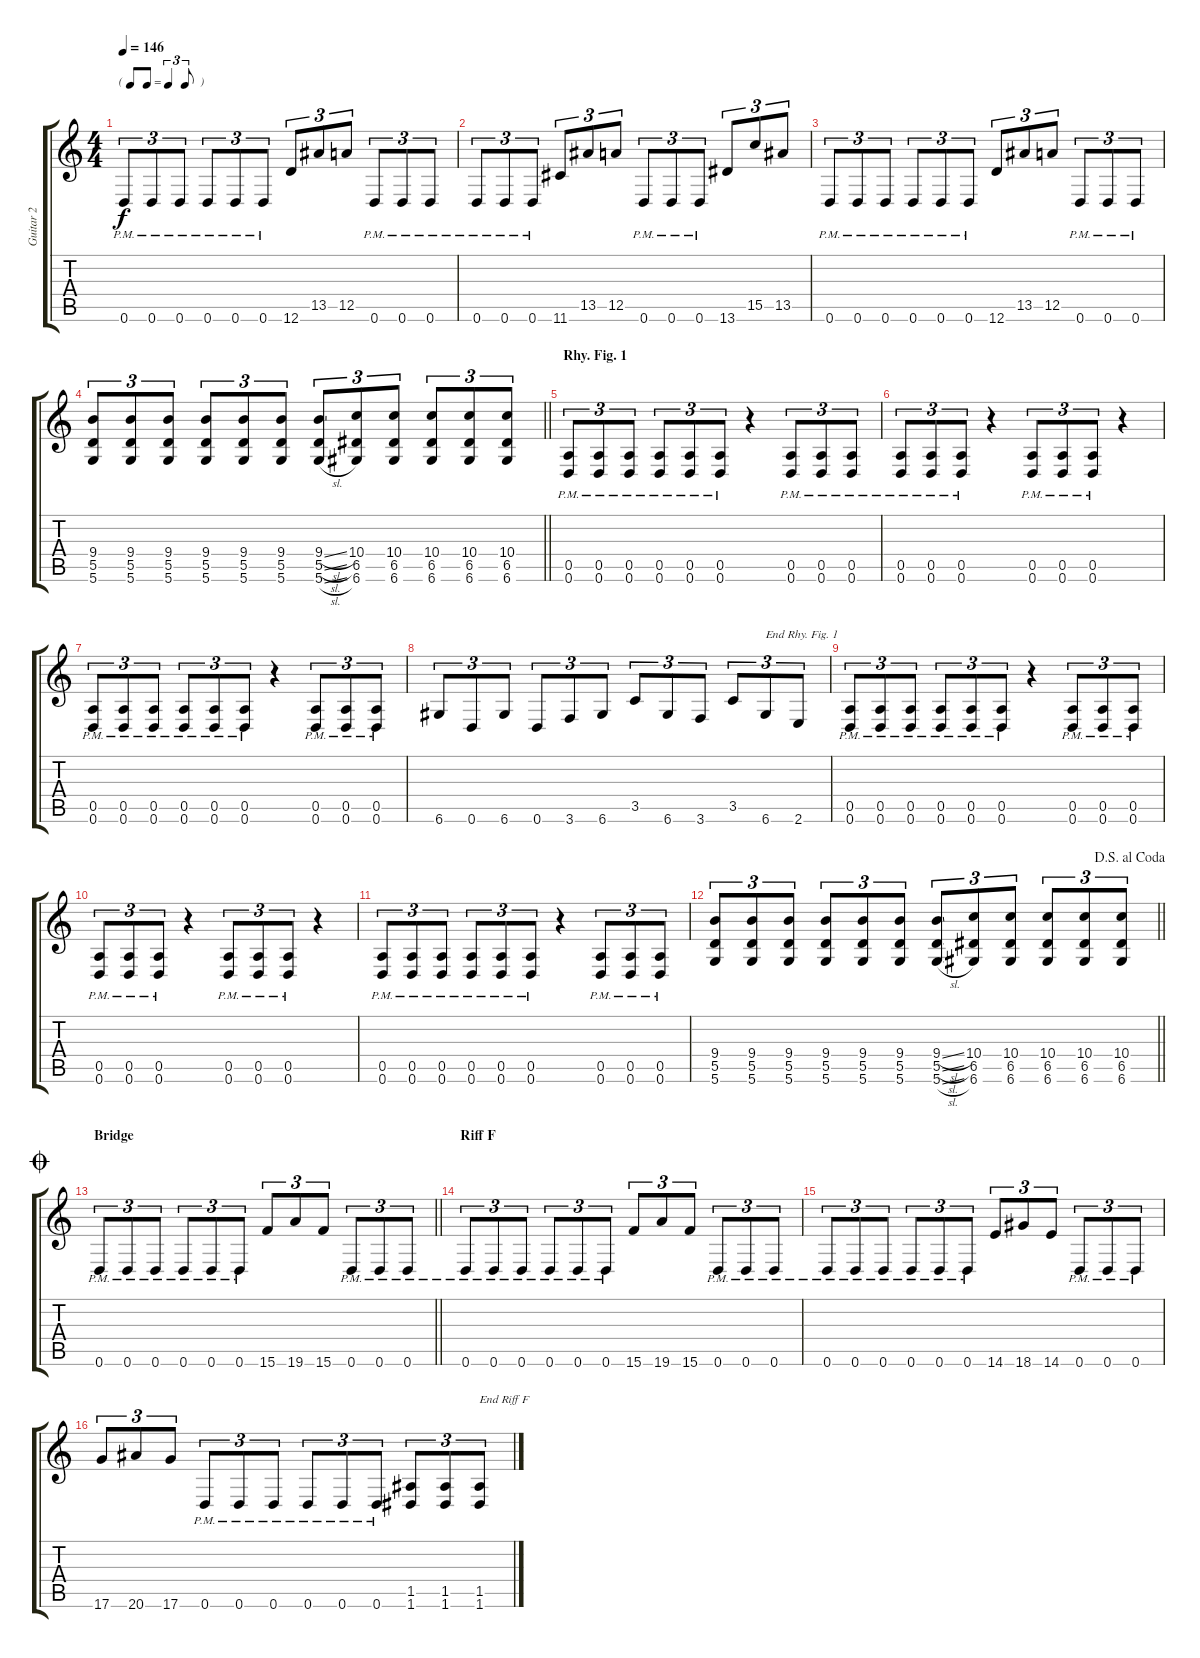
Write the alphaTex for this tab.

\track ("Guitar 2" "Guitar 2") {instrument distortionguitar}
\staff {score tabs}
\tuning (E4 B3 G3 D3 A2 D2) {hide}
\ts (4 4)
\tf triplet8th
\tempo 146
\clef g2
\ks c
0.6{pm}.8{tu (3 2) dy f} 0.6{pm}.8{tu (3 2)} 0.6{pm}.8{tu (3 2)} 0.6{pm}.8{tu (3 2)} 0.6{pm}.8{tu (3 2)} 0.6{pm}.8{tu (3 2)} 12.6.8{tu (3 2)} 13.5.8{tu (3 2)} 12.5.8{tu (3 2)} 0.6{pm}.8{tu (3 2)} 0.6{pm}.8{tu (3 2)} 0.6{pm}.8{tu (3 2)} |
0.6{pm}.8{tu (3 2)} 0.6{pm}.8{tu (3 2)} 0.6{pm}.8{tu (3 2)} 11.6.8{tu (3 2)} 13.5.8{tu (3 2)} 12.5.8{tu (3 2)} 0.6{pm}.8{tu (3 2)} 0.6{pm}.8{tu (3 2)} 0.6{pm}.8{tu (3 2)} 13.6.8{tu (3 2)} 15.5.8{tu (3 2)} 13.5.8{tu (3 2)} |
0.6{pm}.8{tu (3 2)} 0.6{pm}.8{tu (3 2)} 0.6{pm}.8{tu (3 2)} 0.6{pm}.8{tu (3 2)} 0.6{pm}.8{tu (3 2)} 0.6{pm}.8{tu (3 2)} 12.6.8{tu (3 2)} 13.5.8{tu (3 2)} 12.5.8{tu (3 2)} 0.6{pm}.8{tu (3 2)} 0.6{pm}.8{tu (3 2)} 0.6{pm}.8{tu (3 2)} |
\barLineRight lightlight
(9.4 5.5 5.6).8{tu (3 2)} (9.4 5.5 5.6).8{tu (3 2)} (9.4 5.5 5.6).8{tu (3 2)} (9.4 5.5 5.6).8{tu (3 2)} (9.4 5.5 5.6).8{tu (3 2)} (9.4 5.5 5.6).8{tu (3 2)} (9.4{sl} 5.5{sl} 5.6{sl}).8{tu (3 2)} (10.4 6.5 6.6).8{tu (3 2)} (10.4 6.5 6.6).8{tu (3 2)} (10.4 6.5 6.6).8{tu (3 2)} (10.4 6.5 6.6).8{tu (3 2)} (10.4 6.5 6.6).8{tu (3 2)} |
\section ("" "Rhy. Fig. 1")
(0.5{pm} 0.6{pm}).8{tu (3 2)} (0.5{pm} 0.6{pm}).8{tu (3 2)} (0.5{pm} 0.6{pm}).8{tu (3 2)} (0.5{pm} 0.6{pm}).8{tu (3 2)} (0.5{pm} 0.6{pm}).8{tu (3 2)} (0.5{pm} 0.6{pm}).8{tu (3 2)} r.4 (0.5{pm} 0.6{pm}).8{tu (3 2)} (0.5{pm} 0.6{pm}).8{tu (3 2)} (0.5{pm} 0.6{pm}).8{tu (3 2)} |
(0.5{pm} 0.6{pm}).8{tu (3 2)} (0.5{pm} 0.6{pm}).8{tu (3 2)} (0.5{pm} 0.6{pm}).8{tu (3 2)} r.4 (0.5{pm} 0.6{pm}).8{tu (3 2)} (0.5{pm} 0.6{pm}).8{tu (3 2)} (0.5{pm} 0.6{pm}).8{tu (3 2)} r.4 |
(0.5{pm} 0.6{pm}).8{tu (3 2)} (0.5{pm} 0.6{pm}).8{tu (3 2)} (0.5{pm} 0.6{pm}).8{tu (3 2)} (0.5{pm} 0.6{pm}).8{tu (3 2)} (0.5{pm} 0.6{pm}).8{tu (3 2)} (0.5{pm} 0.6{pm}).8{tu (3 2)} r.4 (0.5{pm} 0.6{pm}).8{tu (3 2)} (0.5{pm} 0.6{pm}).8{tu (3 2)} (0.5{pm} 0.6{pm}).8{tu (3 2)} |
6.6.8{tu (3 2)} 0.6.8{tu (3 2)} 6.6.8{tu (3 2)} 0.6.8{tu (3 2)} 3.6.8{tu (3 2)} 6.6.8{tu (3 2)} 3.5.8{tu (3 2)} 6.6.8{tu (3 2)} 3.6.8{tu (3 2)} 3.5.8{tu (3 2)} 6.6.8{tu (3 2) txt "End Rhy. Fig. 1"} 2.6.8{tu (3 2)} |
(0.5{pm} 0.6{pm}).8{tu (3 2)} (0.5{pm} 0.6{pm}).8{tu (3 2)} (0.5{pm} 0.6{pm}).8{tu (3 2)} (0.5{pm} 0.6{pm}).8{tu (3 2)} (0.5{pm} 0.6{pm}).8{tu (3 2)} (0.5{pm} 0.6{pm}).8{tu (3 2)} r.4 (0.5{pm} 0.6{pm}).8{tu (3 2)} (0.5{pm} 0.6{pm}).8{tu (3 2)} (0.5{pm} 0.6{pm}).8{tu (3 2)} |
(0.5{pm} 0.6{pm}).8{tu (3 2)} (0.5{pm} 0.6{pm}).8{tu (3 2)} (0.5{pm} 0.6{pm}).8{tu (3 2)} r.4 (0.5{pm} 0.6{pm}).8{tu (3 2)} (0.5{pm} 0.6{pm}).8{tu (3 2)} (0.5{pm} 0.6{pm}).8{tu (3 2)} r.4 |
(0.5{pm} 0.6{pm}).8{tu (3 2)} (0.5{pm} 0.6{pm}).8{tu (3 2)} (0.5{pm} 0.6{pm}).8{tu (3 2)} (0.5{pm} 0.6{pm}).8{tu (3 2)} (0.5{pm} 0.6{pm}).8{tu (3 2)} (0.5{pm} 0.6{pm}).8{tu (3 2)} r.4 (0.5{pm} 0.6{pm}).8{tu (3 2)} (0.5{pm} 0.6{pm}).8{tu (3 2)} (0.5{pm} 0.6{pm}).8{tu (3 2)} |
\jump dalsegnoalcoda
\barLineRight lightlight
(9.4 5.5 5.6).8{tu (3 2)} (9.4 5.5 5.6).8{tu (3 2)} (9.4 5.5 5.6).8{tu (3 2)} (9.4 5.5 5.6).8{tu (3 2)} (9.4 5.5 5.6).8{tu (3 2)} (9.4 5.5 5.6).8{tu (3 2)} (9.4{sl} 5.5{sl} 5.6{sl}).8{tu (3 2)} (10.4 6.5 6.6).8{tu (3 2)} (10.4 6.5 6.6).8{tu (3 2)} (10.4 6.5 6.6).8{tu (3 2)} (10.4 6.5 6.6).8{tu (3 2)} (10.4 6.5 6.6).8{tu (3 2)} |
\section ("" "Bridge")
\jump coda
\barLineRight lightlight
0.6{pm}.8{tu (3 2)} 0.6{pm}.8{tu (3 2)} 0.6{pm}.8{tu (3 2)} 0.6{pm}.8{tu (3 2)} 0.6{pm}.8{tu (3 2)} 0.6{pm}.8{tu (3 2)} 15.6.8{tu (3 2)} 19.6.8{tu (3 2)} 15.6.8{tu (3 2)} 0.6{pm}.8{tu (3 2)} 0.6{pm}.8{tu (3 2)} 0.6{pm}.8{tu (3 2)} |
\section ("" "Riff F")
0.6{pm}.8{tu (3 2)} 0.6{pm}.8{tu (3 2)} 0.6{pm}.8{tu (3 2)} 0.6{pm}.8{tu (3 2)} 0.6{pm}.8{tu (3 2)} 0.6{pm}.8{tu (3 2)} 15.6.8{tu (3 2)} 19.6.8{tu (3 2)} 15.6.8{tu (3 2)} 0.6{pm}.8{tu (3 2)} 0.6{pm}.8{tu (3 2)} 0.6{pm}.8{tu (3 2)} |
0.6{pm}.8{tu (3 2)} 0.6{pm}.8{tu (3 2)} 0.6{pm}.8{tu (3 2)} 0.6{pm}.8{tu (3 2)} 0.6{pm}.8{tu (3 2)} 0.6{pm}.8{tu (3 2)} 14.6.8{tu (3 2)} 18.6.8{tu (3 2)} 14.6.8{tu (3 2)} 0.6{pm}.8{tu (3 2)} 0.6{pm}.8{tu (3 2)} 0.6{pm}.8{tu (3 2)} |
17.6.8{tu (3 2)} 20.6.8{tu (3 2)} 17.6.8{tu (3 2)} 0.6{pm}.8{tu (3 2)} 0.6{pm}.8{tu (3 2)} 0.6{pm}.8{tu (3 2)} 0.6{pm}.8{tu (3 2)} 0.6{pm}.8{tu (3 2)} 0.6{pm}.8{tu (3 2)} (1.5 1.6).8{tu (3 2)} (1.5 1.6).8{tu (3 2)} (1.5 1.6).8{tu (3 2) txt "End Riff F"}
